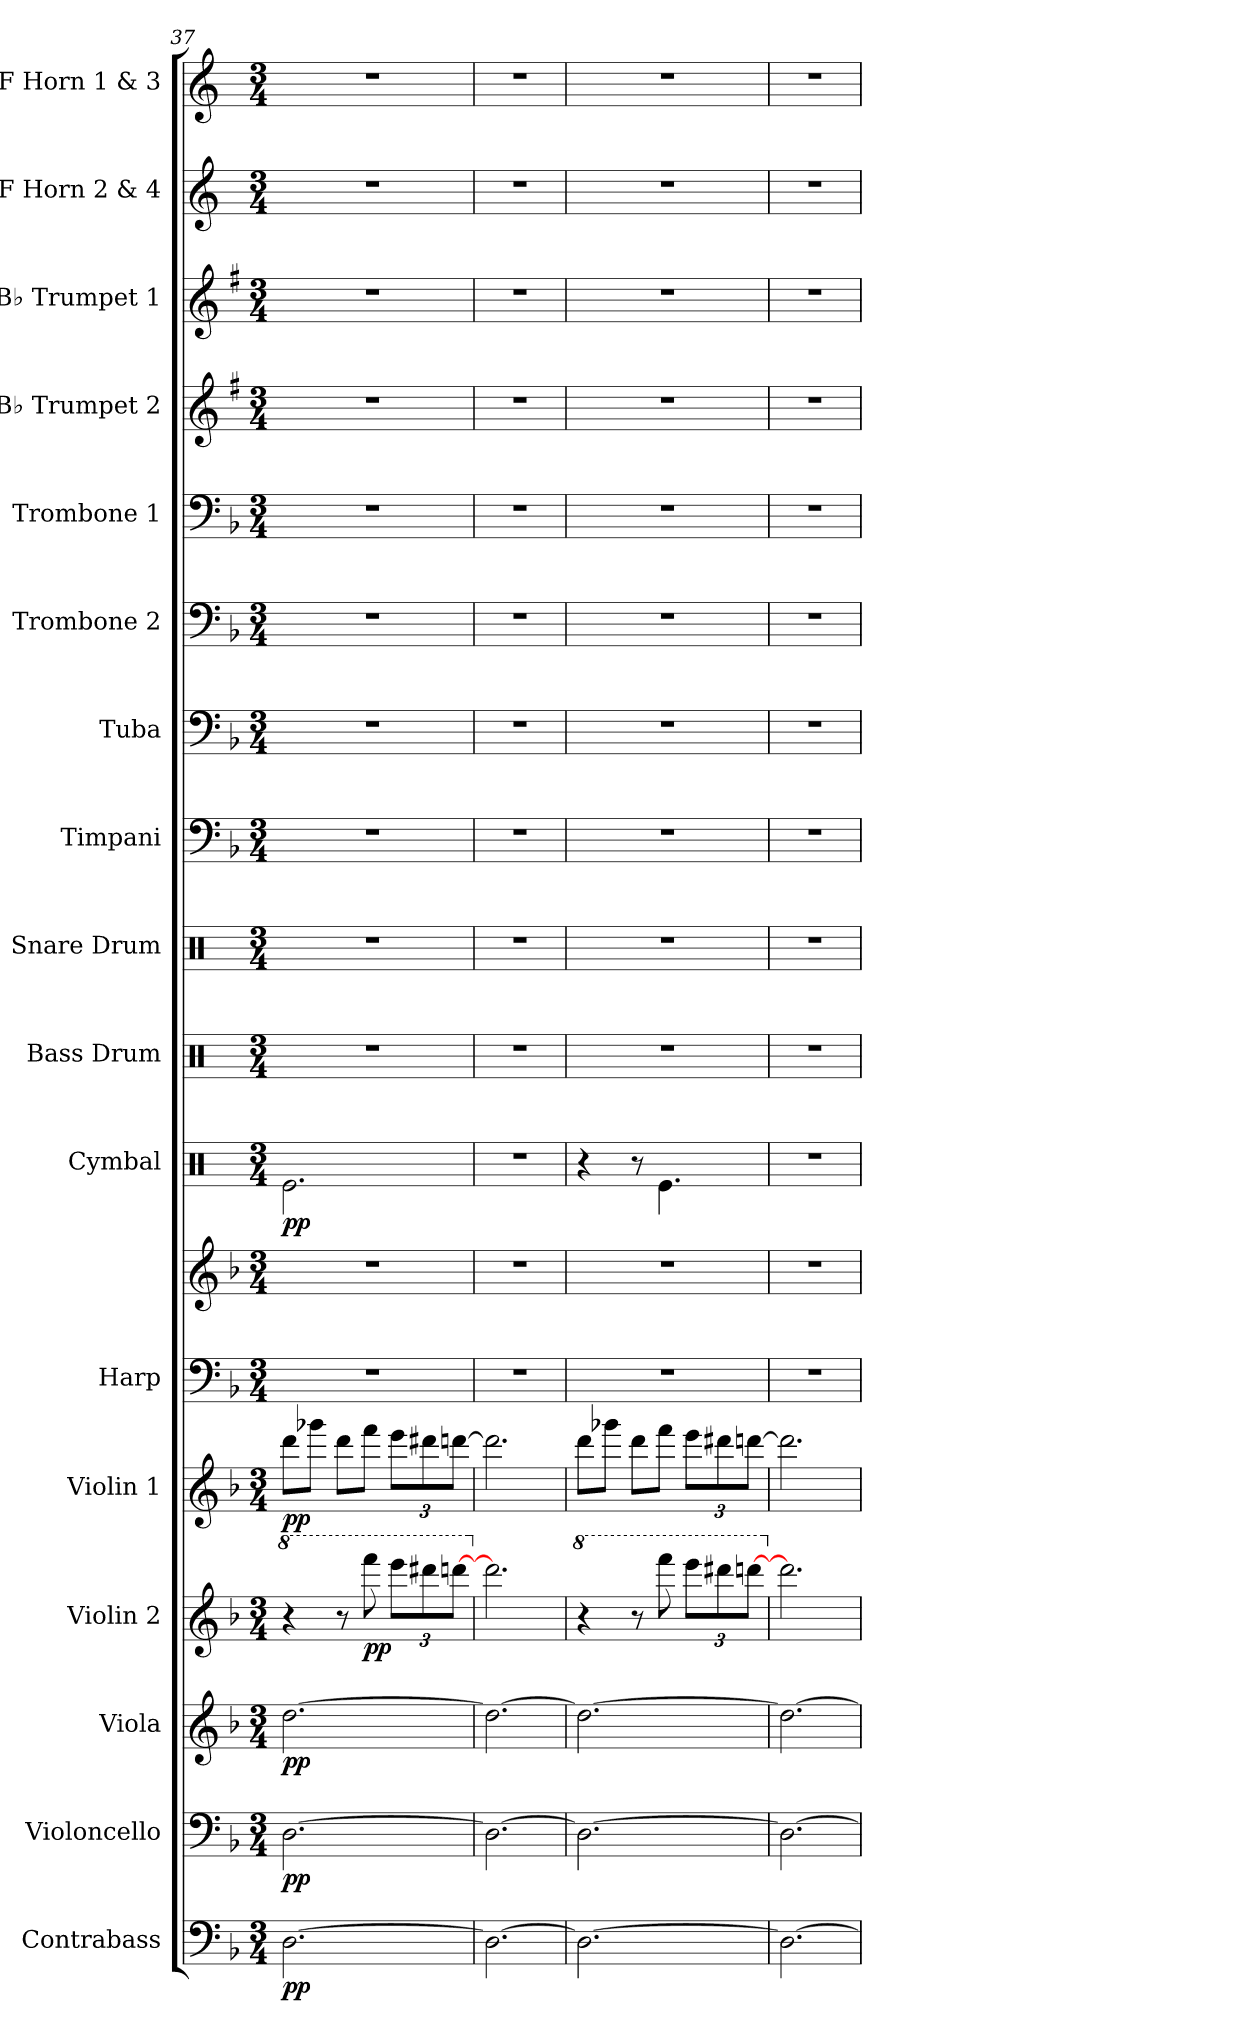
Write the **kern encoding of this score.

**kern	**dynam	**kern	**dynam	**kern	**dynam	**kern	**dynam	**kern	**dynam	**kern	**kern	**kern	**dynam	**kern	**kern	**kern	**kern	**kern	**kern	**kern	**kern	**kern	**kern
*part17	*part17	*part16	*part16	*part15	*part15	*part14	*part14	*part13	*part13	*part12	*part12	*part11	*part11	*part10	*part9	*part8	*part7	*part6	*part5	*part4	*part3	*part2	*part1
*staff18	*staff18	*staff17	*staff17	*staff16	*staff16	*staff15	*staff15	*staff14	*staff14	*staff13	*staff12	*staff11	*staff11	*staff10	*staff9	*staff8	*staff7	*staff6	*staff5	*staff4	*staff3	*staff2	*staff1
*I"Contrabass	*	*I"Violoncello	*	*I"Viola	*	*I"Violin 2	*	*I"Violin 1	*	*I"Harp	*	*I"Cymbal	*	*I"Bass Drum	*I"Snare Drum	*I"Timpani	*I"Tuba	*I"Trombone 2	*I"Trombone 1	*I"B♭ Trumpet 2	*I"B♭ Trumpet 1	*I"F Horn 2 &amp; 4	*I"F Horn 1 &amp; 3
*I'Cb.	*	*I'Vc.	*	*I'Vla.	*	*I'Vln. 2	*	*I'Vln. 1	*	*I'Hrp.	*	*I'Cym.	*	*I'B. Dr.	*I'Sn. Dr.	*I'Timp.	*I'Tba.	*I'Tbn. 2	*I'Tbn. 1	*I'B♭ Tpt. 2	*I'B♭ Tpt. 1	*I'F Hn. 2 4	*I'F Hn. 1 3
*clefF4	*	*clefF4	*	*clefG2	*	*clefG2	*	*clefG2	*	*clefF4	*clefG2	*clefX	*	*clefX	*clefX	*clefF4	*clefF4	*clefF4	*clefF4	*clefG2	*clefG2	*clefG2	*clefG2
*ITrd7c12	*	*	*	*	*	*	*	*	*	*	*	*	*	*	*	*	*	*	*	*ITrd1c2	*ITrd1c2	*ITrd4c7	*ITrd4c7
*k[b-]	*	*k[b-]	*	*k[b-]	*	*k[b-]	*	*k[b-]	*	*k[b-]	*k[b-]	*k[]	*	*k[]	*k[]	*k[b-]	*k[b-]	*k[b-]	*k[b-]	*k[b-]	*k[b-]	*k[b-]	*k[b-]
*M3/4	*	*M3/4	*	*M3/4	*	*M3/4	*	*M3/4	*	*M3/4	*M3/4	*M3/4	*	*M3/4	*M3/4	*M3/4	*M3/4	*M3/4	*M3/4	*M3/4	*M3/4	*M3/4	*M3/4
*	*	*	*	*	*	*8va	*	*	*	*	*	*	*	*	*	*	*	*	*	*	*	*	*
=37	=37	=37	=37	=37	=37	=37	=37	=37	=37	=37	=37	=37	=37	=37	=37	=37	=37	=37	=37	=37	=37	=37	=37
!	!LO:DY:b	!	!LO:DY:b	!	!LO:DY:b	!	!	!	!LO:DY:b	!	!	!	!LO:DY:b	!	!	!	!	!	!	!	!	!	!
[2.DD\	pp	[2.D\	pp	[2.dd\	pp	4r	.	8ddd\L	pp	2.r	2.r	2.Re\	pp	2.r	2.r	2.r	2.r	2.r	2.r	2.r	2.r	2.r	2.r
.	.	.	.	.	.	.	.	8ggg-X\J	.	.	.	.	.	.	.	.	.	.	.	.	.	.	.
.	.	.	.	.	.	8r	.	8ddd\L	.	.	.	.	.	.	.	.	.	.	.	.	.	.	.
!	!	!	!	!	!	!	!LO:DY:b	!	!	!	!	!	!	!	!	!	!	!	!	!	!	!	!
.	.	.	.	.	.	8ffff\	pp	8fff\J	.	.	.	.	.	.	.	.	.	.	.	.	.	.	.
*	*	*	*	*	*	*Xbrackettup	*	*Xbrackettup	*	*	*	*	*	*	*	*	*	*	*	*	*	*	*
.	.	.	.	.	.	12eeee\L	.	12eee\L	.	.	.	.	.	.	.	.	.	.	.	.	.	.	.
.	.	.	.	.	.	12dddd#X\	.	12ddd#X\	.	.	.	.	.	.	.	.	.	.	.	.	.	.	.
.	.	.	.	.	.	[12ddddn\J	.	[12dddn\J	.	.	.	.	.	.	.	.	.	.	.	.	.	.	.
=38	=38	=38	=38	=38	=38	=38	=38	=38	=38	=38	=38	=38	=38	=38	=38	=38	=38	=38	=38	=38	=38	=38	=38
*	*	*	*	*	*	*X8va	*	*	*	*	*	*	*	*	*	*	*	*	*	*	*	*	*
2.DD\_	.	2.D\_	.	2.dd\_	.	2.ddd\]	.	2.ddd\]	.	2.r	2.r	2.r	.	2.r	2.r	2.r	2.r	2.r	2.r	2.r	2.r	2.r	2.r
=39	=39	=39	=39	=39	=39	=39	=39	=39	=39	=39	=39	=39	=39	=39	=39	=39	=39	=39	=39	=39	=39	=39	=39
*	*	*	*	*	*	*8va	*	*	*	*	*	*	*	*	*	*	*	*	*	*	*	*	*
2.DD\_	.	2.D\_	.	2.dd\_	.	4r	.	8ddd\L	.	2.r	2.r	4r	.	2.r	2.r	2.r	2.r	2.r	2.r	2.r	2.r	2.r	2.r
.	.	.	.	.	.	.	.	8ggg-X\J	.	.	.	.	.	.	.	.	.	.	.	.	.	.	.
.	.	.	.	.	.	8r	.	8ddd\L	.	.	.	8r	.	.	.	.	.	.	.	.	.	.	.
.	.	.	.	.	.	8ffff\	.	8fff\J	.	.	.	4.Re\	.	.	.	.	.	.	.	.	.	.	.
.	.	.	.	.	.	12eeee\L	.	12eee\L	.	.	.	.	.	.	.	.	.	.	.	.	.	.	.
.	.	.	.	.	.	12dddd#X\	.	12ddd#X\	.	.	.	.	.	.	.	.	.	.	.	.	.	.	.
.	.	.	.	.	.	[12ddddn\J	.	[12dddn\J	.	.	.	.	.	.	.	.	.	.	.	.	.	.	.
!!LO:PB:g=z
=40	=40	=40	=40	=40	=40	=40	=40	=40	=40	=40	=40	=40	=40	=40	=40	=40	=40	=40	=40	=40	=40	=40	=40
*	*	*	*	*	*	*X8va	*	*	*	*	*	*	*	*	*	*	*	*	*	*	*	*	*
2.DD\_	.	2.D\_	.	2.dd\_	.	2.ddd\]	.	2.ddd\]	.	2.r	2.r	2.r	.	2.r	2.r	2.r	2.r	2.r	2.r	2.r	2.r	2.r	2.r
=	=	=	=	=	=	=	=	=	=	=	=	=	=	=	=	=	=	=	=	=	=	=	=
*-	*-	*-	*-	*-	*-	*-	*-	*-	*-	*-	*-	*-	*-	*-	*-	*-	*-	*-	*-	*-	*-	*-	*-
